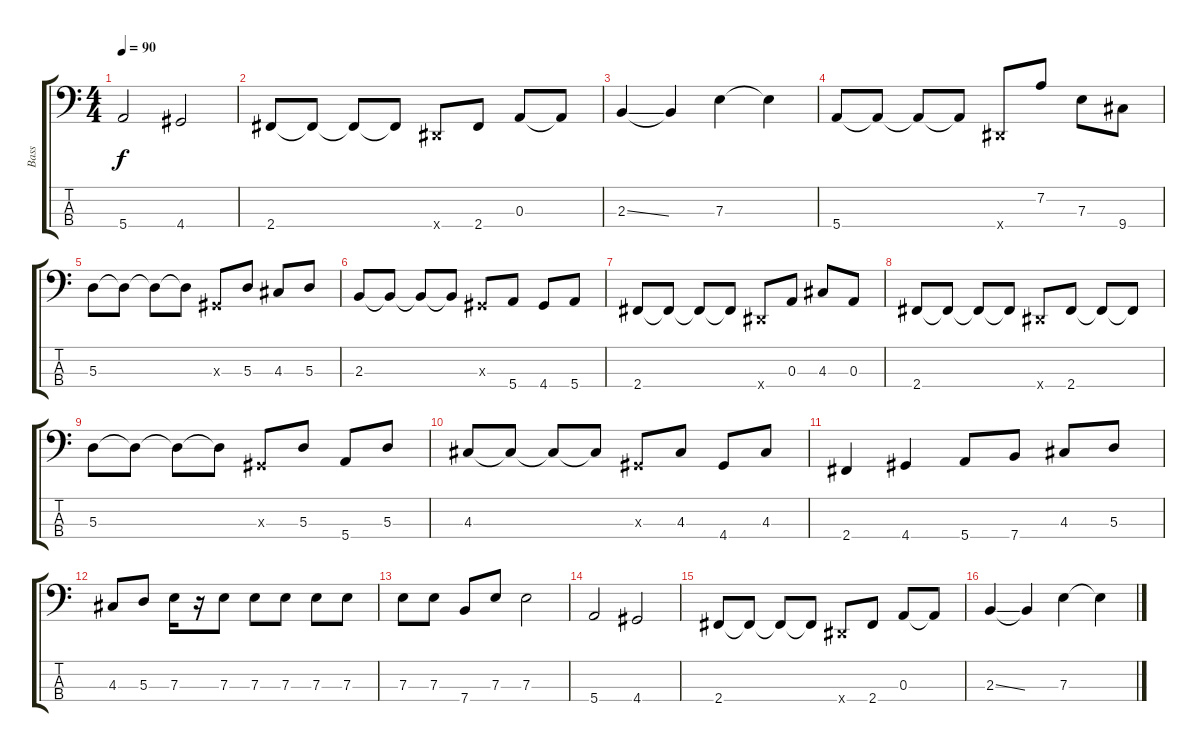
\track ("Bass" "Bass") {instrument electricbassfinger}
\staff {score tabs}
\tuning (G2 D2 A1 E1) {hide}
\ts (4 4)
\tempo 90
\clef f4
\ks c
5.4.2{dy f} 4.4.2 |
2.4.8 2.4{t}.8 2.4{t}.8 2.4{t}.8 -1.4{x}.8 2.4.8 0.3.8 0.3{t}.8 |
2.3{ss}.4 2.3{t}.4 7.3.4 7.3{t}.4 |
5.4.8 5.4{t}.8 5.4{t}.8 5.4{t}.8 -1.4{x}.8 7.2.8 7.3.8 9.4.8 |
5.3.8 5.3{t}.8 5.3{t}.8 5.3{t}.8 -1.3{x}.8 5.3.8 4.3.8 5.3.8 |
2.3.8 2.3{t}.8 2.3{t}.8 2.3{t}.8 -1.3{x}.8 5.4.8 4.4.8 5.4.8 |
2.4.8 2.4{t}.8 2.4{t}.8 2.4{t}.8 -1.4{x}.8 0.3.8 4.3.8 0.3.8 |
2.4.8 2.4{t}.8 2.4{t}.8 2.4{t}.8 -1.4{x}.8 2.4.8 2.4{t}.8 2.4{t}.8 |
5.3.8 5.3{t}.8 5.3{t}.8 5.3{t}.8 -1.3{x}.8 5.3.8 5.4.8 5.3.8 |
4.3.8 4.3{t}.8 4.3{t}.8 4.3{t}.8 -1.3{x}.8 4.3.8 4.4.8 4.3.8 |
2.4.4 4.4.4 5.4.8 7.4.8 4.3.8 5.3.8 |
4.3.8 5.3.8 7.3.16 r.16 7.3.8 7.3.8 7.3.8 7.3.8 7.3.8 |
7.3.8 7.3.8 7.4.8 7.3.8 7.3.2 |
5.4.2 4.4.2 |
2.4.8 2.4{t}.8 2.4{t}.8 2.4{t}.8 -1.4{x}.8 2.4.8 0.3.8 0.3{t}.8 |
2.3{ss}.4 2.3{t}.4 7.3.4 7.3{t}.4
